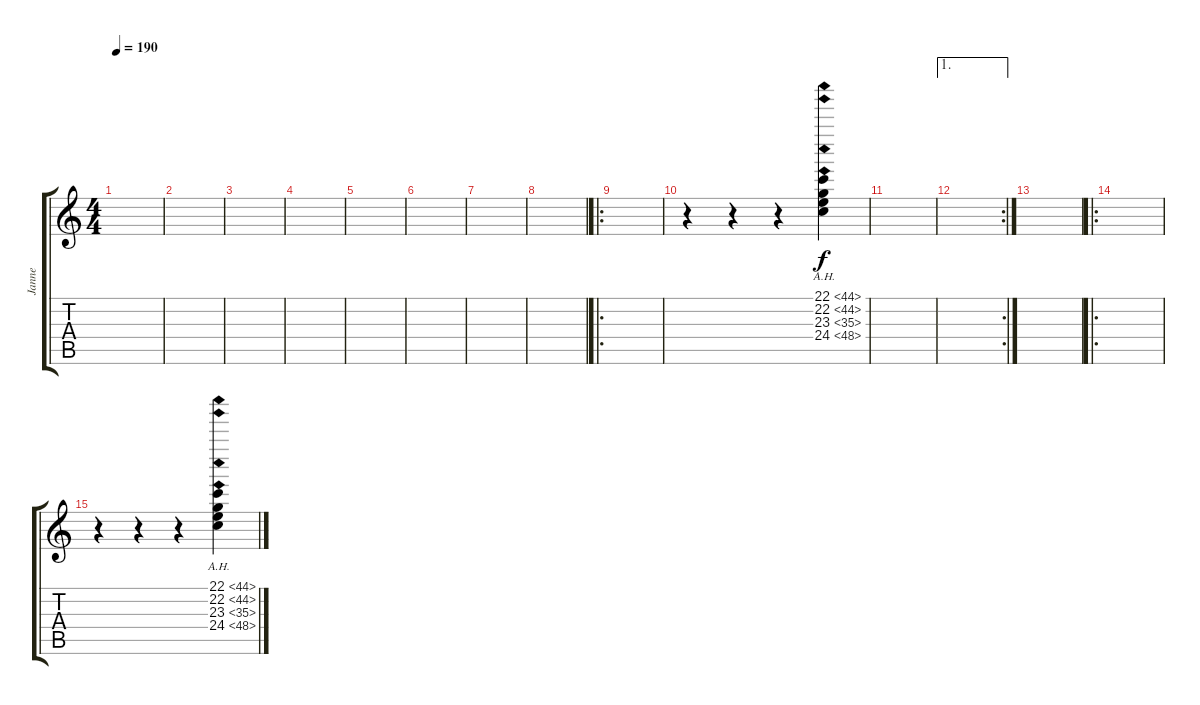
\track ("Janne" "Janne") {instrument pad1newage}
\staff {score tabs}
\tuning (D4 A3 F3 C3 G2 D2) {hide}
\ts (4 4)
\tempo 190
\clef g2
\ks c
|
|
|
|
|
|
|
|
\ro
|
r.4 r.4 r.4 (22.1{ah 22} 22.2{ah 22} 23.3{ah 12} 24.4{ah 24}).4 |
|
\ae 1
\rc 2
|
|
\ro
|
r.4 r.4 r.4 (22.1{ah 22} 22.2{ah 22} 23.3{ah 12} 24.4{ah 24}).4
